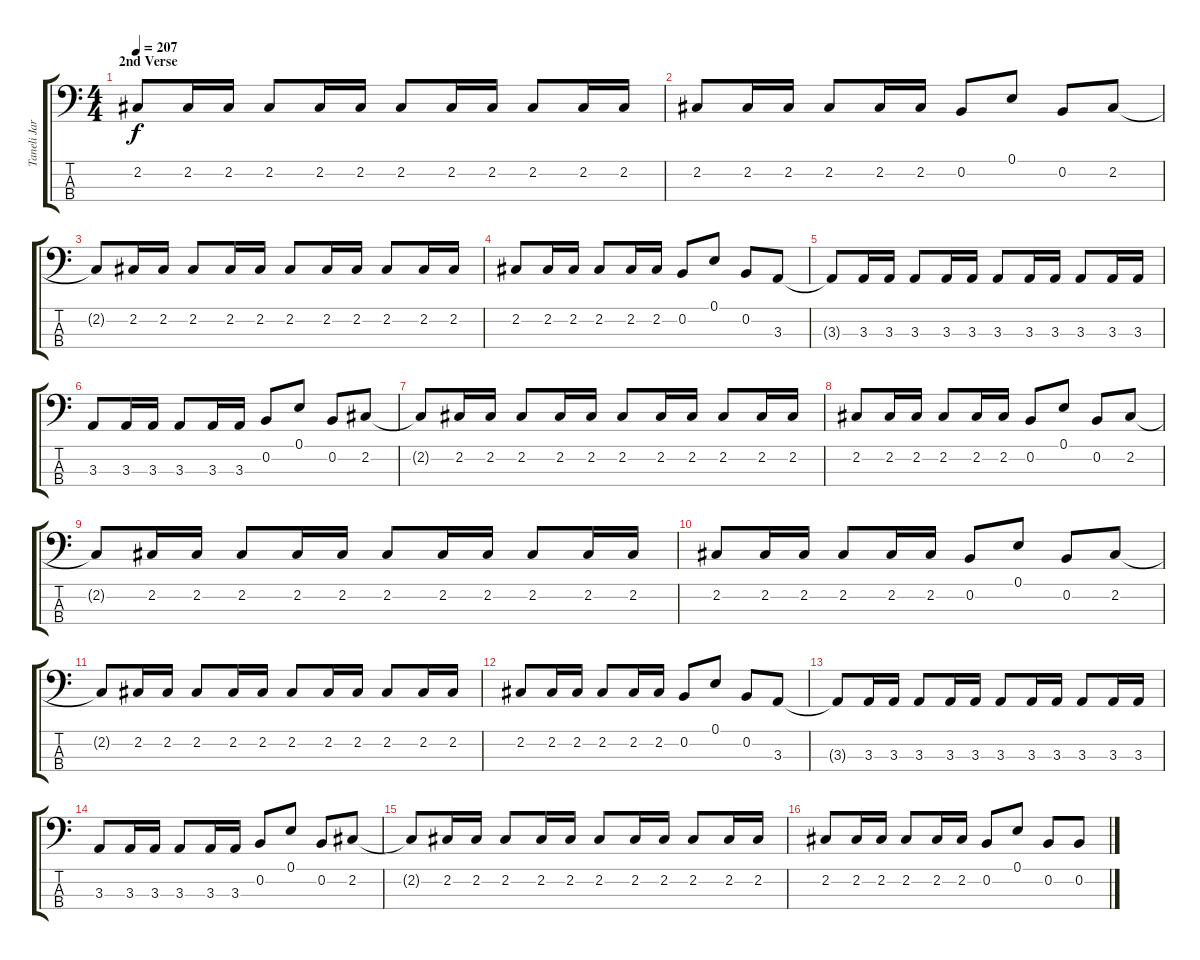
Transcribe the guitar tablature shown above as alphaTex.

\track ("Taneli Jarva" "Taneli Jar") {instrument electricbassfinger}
\staff {score tabs}
\tuning (E2 B1 Gb1 Db1) {hide}
\ts (4 4)
\section ("" "2nd Verse")
\tempo 207
\clef f4
\ks c
2.2{t}.8{dy f} 2.2.16 2.2.16 2.2.8 2.2.16 2.2.16 2.2.8 2.2.16 2.2.16 2.2.8 2.2.16 2.2.16 |
2.2.8 2.2.16 2.2.16 2.2.8 2.2.16 2.2.16 0.2.8 0.1.8 0.2.8 2.2.8 |
2.2{t}.8 2.2.16 2.2.16 2.2.8 2.2.16 2.2.16 2.2.8 2.2.16 2.2.16 2.2.8 2.2.16 2.2.16 |
2.2.8 2.2.16 2.2.16 2.2.8 2.2.16 2.2.16 0.2.8 0.1.8 0.2.8 3.3.8 |
3.3{t}.8 3.3.16 3.3.16 3.3.8 3.3.16 3.3.16 3.3.8 3.3.16 3.3.16 3.3.8 3.3.16 3.3.16 |
3.3.8 3.3.16 3.3.16 3.3.8 3.3.16 3.3.16 0.2.8 0.1.8 0.2.8 2.2.8 |
2.2{t}.8 2.2.16 2.2.16 2.2.8 2.2.16 2.2.16 2.2.8 2.2.16 2.2.16 2.2.8 2.2.16 2.2.16 |
2.2.8 2.2.16 2.2.16 2.2.8 2.2.16 2.2.16 0.2.8 0.1.8 0.2.8 2.2.8 |
2.2{t}.8 2.2.16 2.2.16 2.2.8 2.2.16 2.2.16 2.2.8 2.2.16 2.2.16 2.2.8 2.2.16 2.2.16 |
2.2.8 2.2.16 2.2.16 2.2.8 2.2.16 2.2.16 0.2.8 0.1.8 0.2.8 2.2.8 |
2.2{t}.8 2.2.16 2.2.16 2.2.8 2.2.16 2.2.16 2.2.8 2.2.16 2.2.16 2.2.8 2.2.16 2.2.16 |
2.2.8 2.2.16 2.2.16 2.2.8 2.2.16 2.2.16 0.2.8 0.1.8 0.2.8 3.3.8 |
3.3{t}.8 3.3.16 3.3.16 3.3.8 3.3.16 3.3.16 3.3.8 3.3.16 3.3.16 3.3.8 3.3.16 3.3.16 |
3.3.8 3.3.16 3.3.16 3.3.8 3.3.16 3.3.16 0.2.8 0.1.8 0.2.8 2.2.8 |
2.2{t}.8 2.2.16 2.2.16 2.2.8 2.2.16 2.2.16 2.2.8 2.2.16 2.2.16 2.2.8 2.2.16 2.2.16 |
2.2.8 2.2.16 2.2.16 2.2.8 2.2.16 2.2.16 0.2.8 0.1.8 0.2.8 0.2.8
